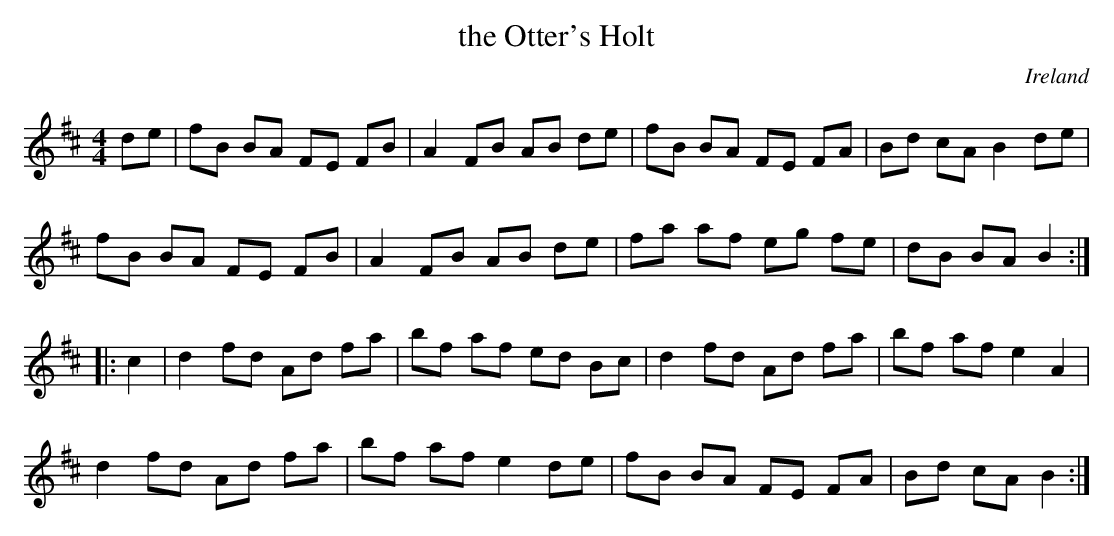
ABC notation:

X:1
T:the Otter's Holt
O:Ireland
M:4/4
K:Bm
de|\
fB BA FE FB | A2 FB AB de | fB BA FE FA | Bd cA B2 de|
fB BA FE FB | A2 FB AB de | fa af eg fe | dB BA B2 ::
c2 |\
d2 fd Ad fa | bf af ed Bc | d2 fd Ad fa | bf af e2 A2 |
d2 fd Ad fa | bf af e2 de | fB BA FE FA | Bd cA B2 :|
